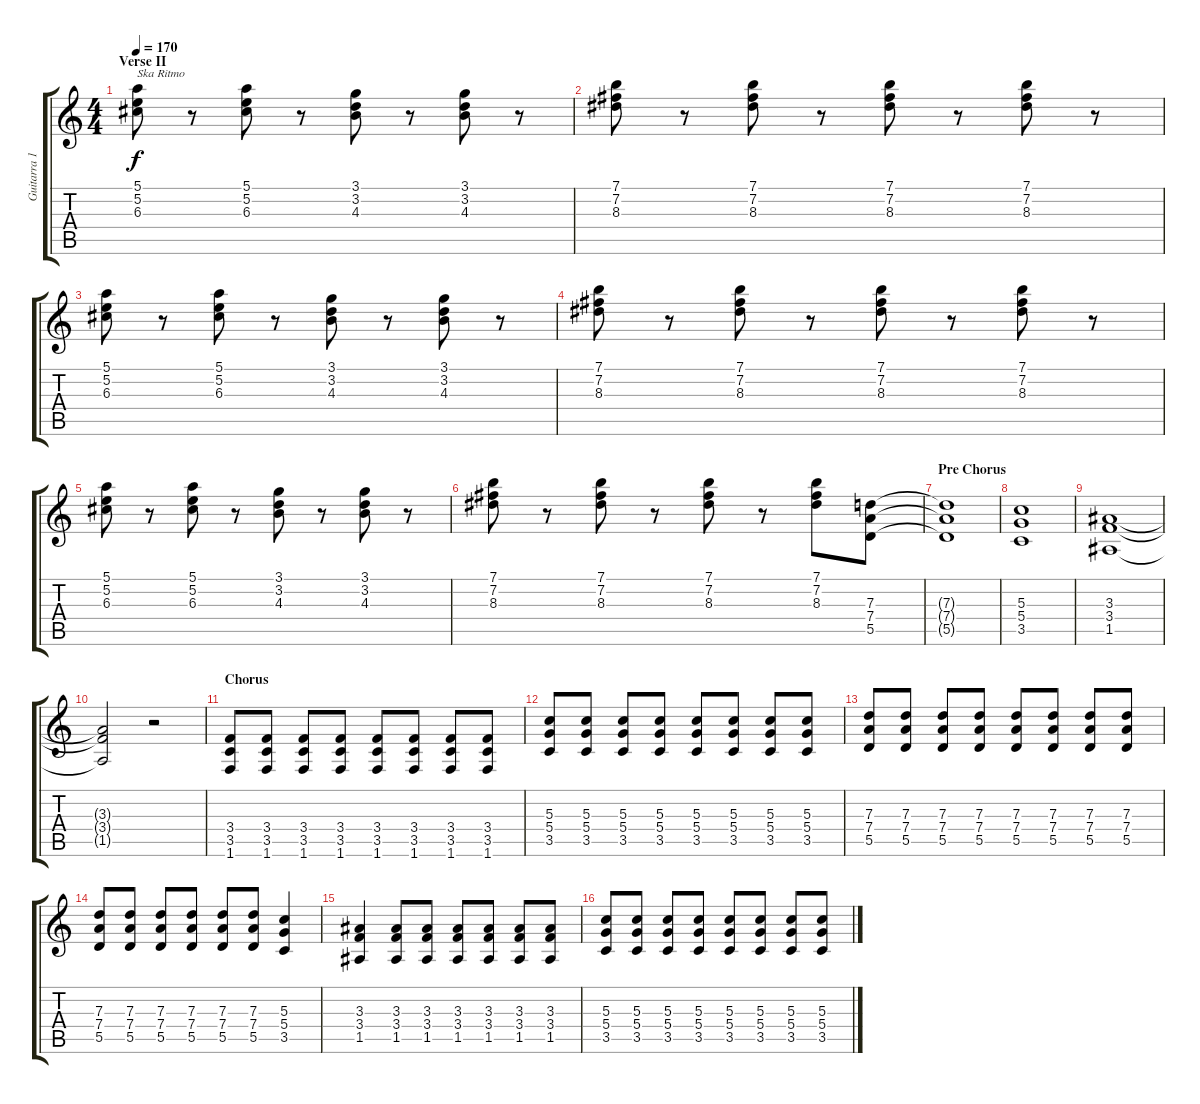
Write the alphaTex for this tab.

\track ("Guitarra 1 - Mathias" "Guitarra 1") {instrument distortionguitar}
\staff {score tabs}
\tuning (E4 B3 G3 D3 A2 E2) {hide}
\ts (4 4)
\section ("" "Verse II")
\tempo 170
\clef g2
\ks c
(5.1 5.2 6.3).8{txt "Ska Ritmo" dy f volume 13 instrument electricguitarclean} r.8 (5.1 5.2 6.3).8 r.8 (3.1 3.2 4.3).8 r.8 (3.1 3.2 4.3).8 r.8 |
(7.1 7.2 8.3).8 r.8 (7.1 7.2 8.3).8 r.8 (7.1 7.2 8.3).8 r.8 (7.1 7.2 8.3).8 r.8 |
(5.1 5.2 6.3).8 r.8 (5.1 5.2 6.3).8 r.8 (3.1 3.2 4.3).8 r.8 (3.1 3.2 4.3).8 r.8 |
(7.1 7.2 8.3).8 r.8 (7.1 7.2 8.3).8 r.8 (7.1 7.2 8.3).8 r.8 (7.1 7.2 8.3).8 r.8 |
(5.1 5.2 6.3).8 r.8 (5.1 5.2 6.3).8 r.8 (3.1 3.2 4.3).8 r.8 (3.1 3.2 4.3).8 r.8 |
(7.1 7.2 8.3).8 r.8 (7.1 7.2 8.3).8 r.8 (7.1 7.2 8.3).8 r.8 (7.1 7.2 8.3).8 (7.3 7.4 5.5).8{instrument distortionguitar} |
\section ("" "Pre Chorus")
(7.3{t} 7.4{t} 5.5{t}).1 |
(5.3 5.4 3.5).1 |
(3.3 3.4 1.5).1 |
(3.3{t} 3.4{t} 1.5{t}).2 r.2 |
\section ("" "Chorus")
(3.4 3.5 1.6).8 (3.4 3.5 1.6).8 (3.4 3.5 1.6).8 (3.4 3.5 1.6).8 (3.4 3.5 1.6).8 (3.4 3.5 1.6).8 (3.4 3.5 1.6).8 (3.4 3.5 1.6).8 |
(5.3 5.4 3.5).8 (5.3 5.4 3.5).8 (5.3 5.4 3.5).8 (5.3 5.4 3.5).8 (5.3 5.4 3.5).8 (5.3 5.4 3.5).8 (5.3 5.4 3.5).8 (5.3 5.4 3.5).8 |
(7.3 7.4 5.5).8 (7.3 7.4 5.5).8 (7.3 7.4 5.5).8 (7.3 7.4 5.5).8 (7.3 7.4 5.5).8 (7.3 7.4 5.5).8 (7.3 7.4 5.5).8 (7.3 7.4 5.5).8 |
(7.3 7.4 5.5).8 (7.3 7.4 5.5).8 (7.3 7.4 5.5).8 (7.3 7.4 5.5).8 (7.3 7.4 5.5).8 (7.3 7.4 5.5).8 (5.3 5.4 3.5).4 |
(3.3 3.4 1.5).4 (3.3 3.4 1.5).8 (3.3 3.4 1.5).8 (3.3 3.4 1.5).8 (3.3 3.4 1.5).8 (3.3 3.4 1.5).8 (3.3 3.4 1.5).8 |
(5.3 5.4 3.5).8 (5.3 5.4 3.5).8 (5.3 5.4 3.5).8 (5.3 5.4 3.5).8 (5.3 5.4 3.5).8 (5.3 5.4 3.5).8 (5.3 5.4 3.5).8 (5.3 5.4 3.5).8
